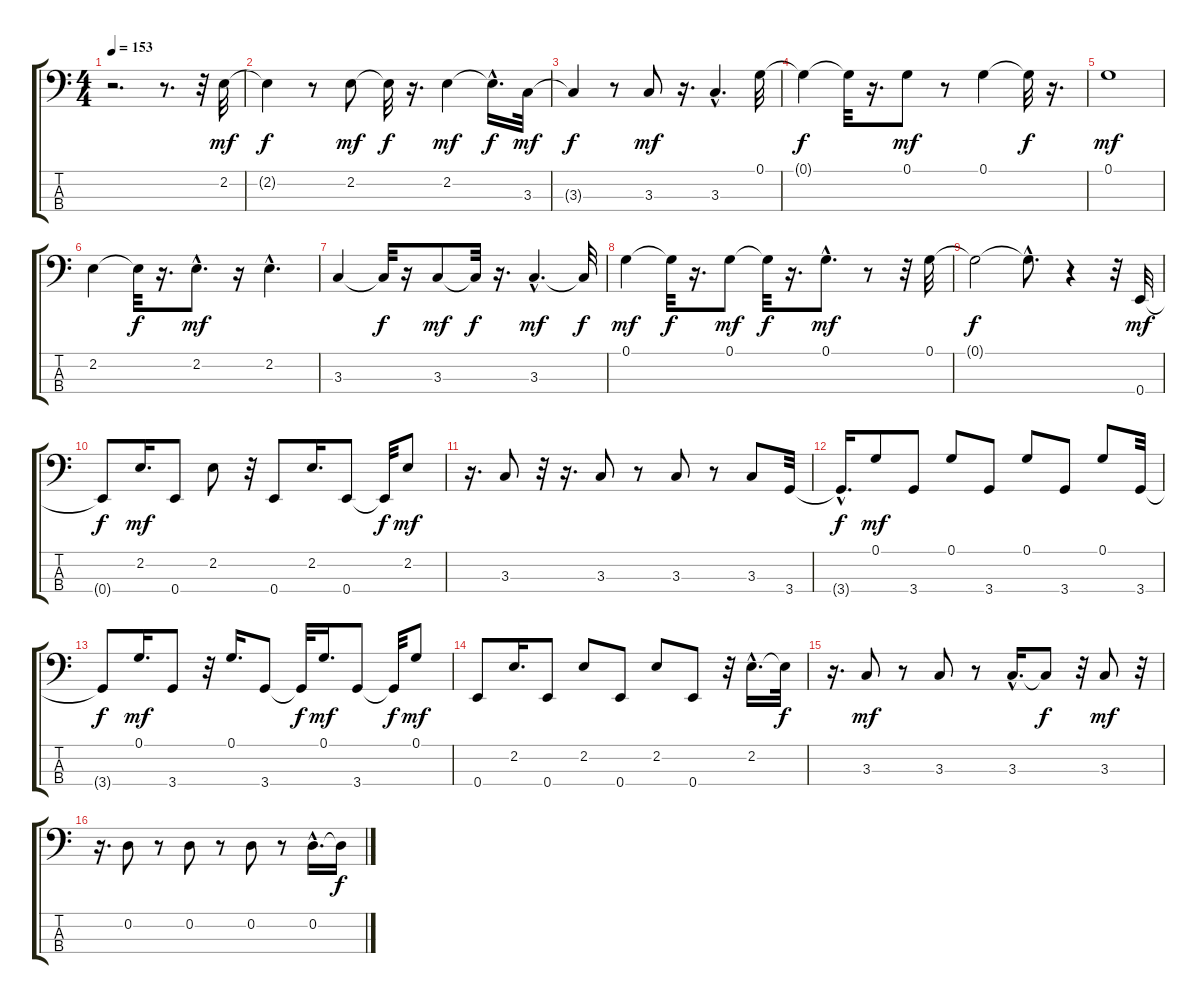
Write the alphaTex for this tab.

\track "" {instrument synthbass1}
\staff {score tabs}
\tuning (G2 D2 A1 E1) {hide}
\ts (4 4)
\tempo 153
\clef f4
\ks c
r.2{d dy mf instrument synthbass1} r.8{d} r.32 2.2.32 |
2.2{t}.4{dy f} r.8 2.2.8{dy mf} 2.2{t}.32{dy f} r.16{d} 2.2.4{dy mf} 2.2{hac t}.16{d dy f} 3.3.32{dy mf} |
3.3{t}.4{dy f} r.8 3.3.8{dy mf} r.16{d} 3.3{hac}.4{d} 0.1.32 |
0.1{t}.4{dy f} 0.1{t}.32 r.16{d} 0.1.8{dy mf} r.8 0.1.4 0.1{t}.32{dy f} r.16{d} |
0.1.1{dy mf} |
2.2.4 2.2{t}.32{dy f} r.16{d} 2.2{hac}.8{d dy mf} r.16 2.2{hac}.4{d} |
3.3.4 3.3{t}.32{dy f} r.16 3.3.8{dy mf} 3.3{t}.32{dy f} r.16{d} 3.3{hac}.4{d dy mf} 3.3{t}.32{dy f} |
0.1.4{dy mf} 0.1{t}.32{dy f} r.16{d} 0.1.8{dy mf} 0.1{t}.32{dy f} r.16{d} 0.1{hac}.8{d dy mf} r.8 r.32 0.1.32 |
0.1{t}.2{dy f} 0.1{hac t}.8{d} r.4 r.32 0.4.32{dy mf} |
0.4{t}.8{dy f} 2.2.16{d dy mf} 0.4.8 2.2.8 r.32 0.4.8 2.2.16{d} 0.4.8 0.4{t}.32{dy f} 2.2.8{dy mf} |
r.16{d} 3.3.8 r.32 r.16{d} 3.3.8 r.8 3.3.8 r.8 3.3.8 3.4.32 |
3.4{hac t}.16{d dy f} 0.1.8{dy mf} 3.4.8 0.1.8 3.4.8 0.1.8 3.4.8 0.1.8 3.4.32 |
3.4{t}.8{dy f} 0.1.16{d dy mf} 3.4.8 r.32 0.1.16{d} 3.4.8 3.4{t}.32{dy f} 0.1.16{d dy mf} 3.4.8 3.4{t}.32{dy f} 0.1.8{dy mf} |
0.4.8 2.2.16{d} 0.4.8 2.2.8 0.4.8 2.2.8 0.4.8 r.32 2.2{hac}.16{d} 2.2{t}.32{dy f} |
r.16{d} 3.3.8{dy mf} r.8 3.3.8 r.8 3.3{hac}.16{d} 3.3{t}.8{dy f} r.32 3.3.8{dy mf} r.32 |
r.16{d} 0.2.8 r.8 0.2.8 r.8 0.2.8 r.8 0.2{hac}.16{d} 0.2{t}.16{dy f}
